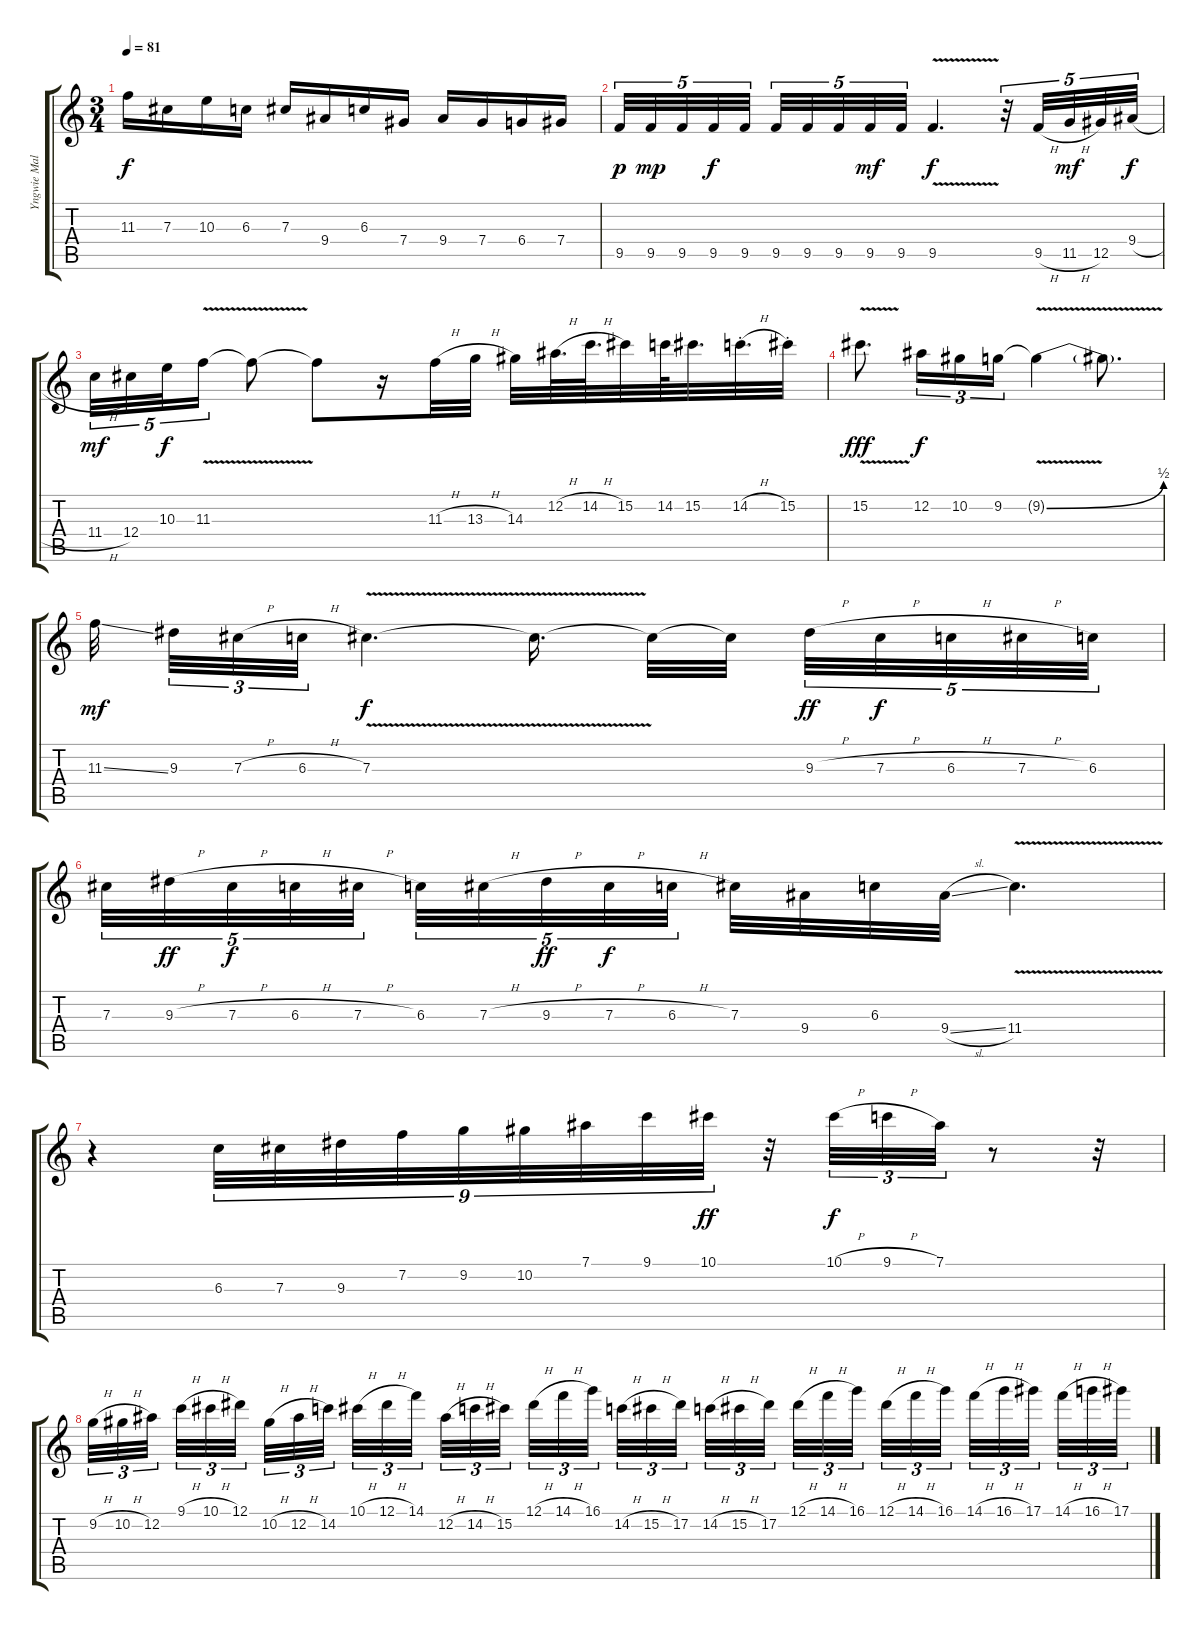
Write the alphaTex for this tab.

\track ("Yngwie Malmsteen" "Yngwie Mal") {instrument acousticguitarnylon}
\staff {score tabs}
\tuning (Eb4 Bb3 Gb3 Db3 Ab2 Eb2) {hide}
\ts (3 4)
\tempo 81
\clef g2
\ks c
11.3.16{dy f} 7.3.16 10.3.16 6.3.16 7.3.16 9.4.16 6.3.16 7.4.16 9.4.16 7.4.16 6.4.16 7.4.16 |
9.5.32{tu (5 4) dy p} 9.5.32{tu (5 4) dy mp} 9.5.32{tu (5 4)} 9.5.32{tu (5 4) dy f} 9.5.32{tu (5 4) beam splitsecondary} 9.5.32{tu (5 4)} 9.5.32{tu (5 4)} 9.5.32{tu (5 4)} 9.5.32{tu (5 4) dy mf} 9.5.32{tu (5 4)} 9.5{v}.4{d dy f} r.32{tu (5 4)} 9.5{h}.32{tu (5 4)} 11.5{h}.32{tu (5 4) dy mf} 12.5.32{tu (5 4)} 9.4{h}.32{tu (5 4) dy f} |
11.4{h}.32{tu (5 4) dy mf} 12.4.32{tu (5 4)} 10.3.32{tu (5 4) dy f} 11.3{v}.16{tu (5 4)} 11.3{t}.8 11.3{t}.8 r.16 11.3{h}.32 13.3{h}.32 14.3.32 12.2{h}.64{d} 14.2{h}.64{d} 15.2.32 14.2.64 15.2.32{d} 14.2{h st}.32{d} 15.2{st}.32 |
15.2{v}.8{d dy fff} 12.2.16{tu (3 2) dy f} 10.2.16{tu (3 2)} 9.2.16{tu (3 2)} 9.2{be (bend 0 0 60 2) v t}.4 9.2{t}.8{d} |
11.3{ss}.32{dy mf beam splitsecondary} 9.3.32{tu (3 2)} 7.3{h}.32{tu (3 2)} 6.3{h}.32{tu (3 2)} 7.3{v}.4{d dy f} 7.3{t}.16{d} 7.3{t}.32 7.3{t}.32{beam splitsecondary} 9.3{h}.32{tu (5 4) dy ff} 7.3{h}.32{tu (5 4) dy f} 6.3{h}.32{tu (5 4)} 7.3{h}.32{tu (5 4)} 6.3.32{tu (5 4)} |
7.3.32{tu (5 4)} 9.3{h}.32{tu (5 4) dy ff} 7.3{h}.32{tu (5 4) dy f} 6.3{h}.32{tu (5 4)} 7.3{h}.32{tu (5 4) beam splitsecondary} 6.3.32{tu (5 4)} 7.3{h}.32{tu (5 4)} 9.3{h}.32{tu (5 4) dy ff} 7.3{h}.32{tu (5 4) dy f} 6.3{h}.32{tu (5 4)} 7.3.32 9.4.32 6.3.32 9.4{sl}.32 11.4{v}.4{d} |
r.4 6.3.32{tu (9 8)} 7.3.32{tu (9 8)} 9.3.32{tu (9 8)} 7.2.32{tu (9 8)} 9.2.32{tu (9 8)} 10.2.32{tu (9 8)} 7.1.32{tu (9 8)} 9.1.32{tu (9 8)} 10.1.32{tu (9 8) dy ff} r.32 10.1{h}.32{tu (3 2) dy f} 9.1{h}.32{tu (3 2)} 7.1.32{tu (3 2)} r.8 r.32 |
9.2{h}.32{tu (3 2)} 10.2{h}.32{tu (3 2)} 12.2.32{tu (3 2) beam splitsecondary} 9.1{h}.32{tu (3 2)} 10.1{h}.32{tu (3 2)} 12.1.32{tu (3 2) beam splitsecondary} 10.2{h}.32{tu (3 2)} 12.2{h}.32{tu (3 2)} 14.2.32{tu (3 2) beam splitsecondary} 10.1{h}.32{tu (3 2)} 12.1{h}.32{tu (3 2)} 14.1.32{tu (3 2)} 12.2{h}.32{tu (3 2)} 14.2{h}.32{tu (3 2)} 15.2.32{tu (3 2) beam splitsecondary} 12.1{h}.32{tu (3 2)} 14.1{h}.32{tu (3 2)} 16.1.32{tu (3 2) beam splitsecondary} 14.2{h}.32{tu (3 2)} 15.2{h}.32{tu (3 2)} 17.2.32{tu (3 2) beam splitsecondary} 14.2{h}.32{tu (3 2)} 15.2{h}.32{tu (3 2)} 17.2.32{tu (3 2)} 12.1{h}.32{tu (3 2)} 14.1{h}.32{tu (3 2)} 16.1.32{tu (3 2) beam splitsecondary} 12.1{h}.32{tu (3 2)} 14.1{h}.32{tu (3 2)} 16.1.32{tu (3 2) beam splitsecondary} 14.1{h}.32{tu (3 2)} 16.1{h}.32{tu (3 2)} 17.1.32{tu (3 2) beam splitsecondary} 14.1{h}.32{tu (3 2)} 16.1{h}.32{tu (3 2)} 17.1.32{tu (3 2)}
